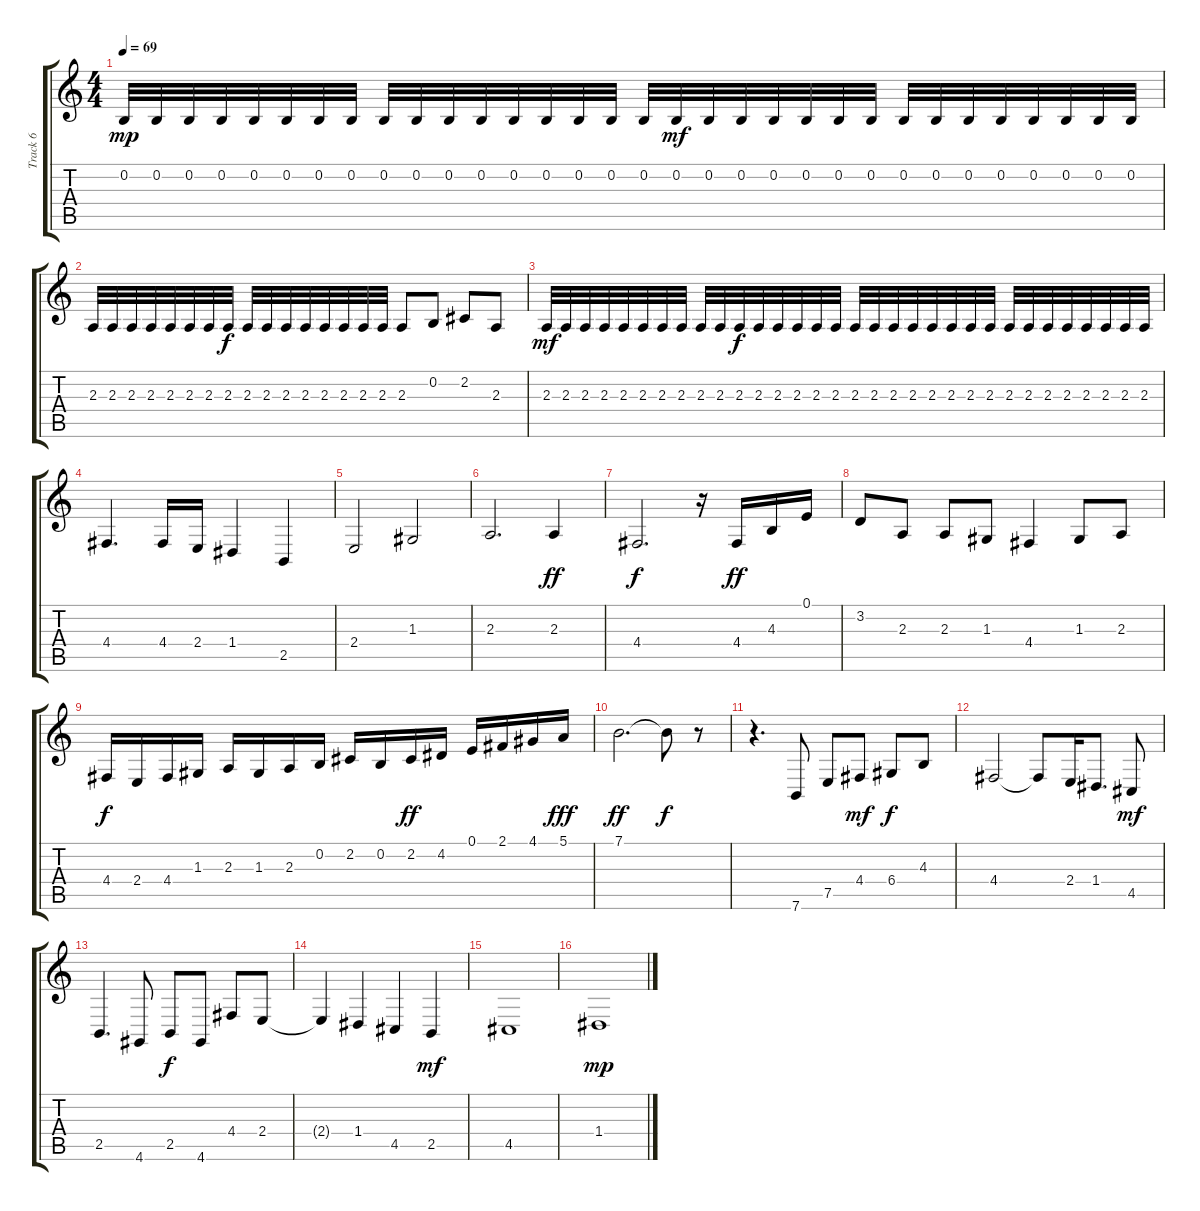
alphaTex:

\track ("Track 6" "Track 6") {instrument cello}
\staff {score tabs}
\tuning (E4 B3 G3 D3 A2 E2) {hide}
\ts (4 4)
\tempo 69
\clef g2
\ks c
0.2.32{dy mp} 0.2.32 0.2.32 0.2.32 0.2.32 0.2.32 0.2.32 0.2.32 0.2.32 0.2.32 0.2.32 0.2.32 0.2.32 0.2.32 0.2.32 0.2.32 0.2.32 0.2.32{dy mf} 0.2.32 0.2.32 0.2.32 0.2.32 0.2.32 0.2.32 0.2.32 0.2.32 0.2.32 0.2.32 0.2.32 0.2.32 0.2.32 0.2.32 |
2.3.32 2.3.32 2.3.32 2.3.32 2.3.32 2.3.32 2.3.32 2.3.32{dy f} 2.3.32 2.3.32 2.3.32 2.3.32 2.3.32 2.3.32 2.3.32 2.3.32 2.3.8 0.2.8 2.2.8 2.3.8 |
2.3.32{dy mf} 2.3.32 2.3.32 2.3.32 2.3.32 2.3.32 2.3.32 2.3.32 2.3.32 2.3.32 2.3.32{dy f} 2.3.32 2.3.32 2.3.32 2.3.32 2.3.32 2.3.32 2.3.32 2.3.32 2.3.32 2.3.32 2.3.32 2.3.32 2.3.32 2.3.32 2.3.32 2.3.32 2.3.32 2.3.32 2.3.32 2.3.32 2.3.32 |
4.4.4{d} 4.4.16 2.4.16 1.4.4 2.5.4 |
2.4.2 1.3.2 |
2.3.2{d} 2.3.4{dy ff} |
4.4.2{d dy f} r.16 4.4.16{dy ff} 4.3.16 0.1.16 |
3.2.8 2.3.8 2.3.8 1.3.8 4.4.4 1.3.8 2.3.8 |
4.4.16{dy f} 2.4.16 4.4.16 1.3.16 2.3.16 1.3.16 2.3.16 0.2.16 2.2.16 0.2.16 2.2.16{dy ff} 4.2.16 0.1.16 2.1.16 4.1.16 5.1.16{dy fff} |
7.1.2{d dy ff} 7.1{t}.8{dy f} r.8 |
r.4{d} 7.6.8 7.5.8 4.4.8{dy mf} 6.4.8{dy f} 4.3.8 |
4.4.2 4.4{t}.8 2.4.16 1.4.8{d} 4.5.8{dy mf} |
2.5.4{d} 4.6.8 2.5.8{dy f} 4.6.8 4.4.8 2.4.8 |
2.4{t}.4 1.4.4 4.5.4 2.5.4{dy mf} |
4.5.1 |
1.4.1{dy mp}
